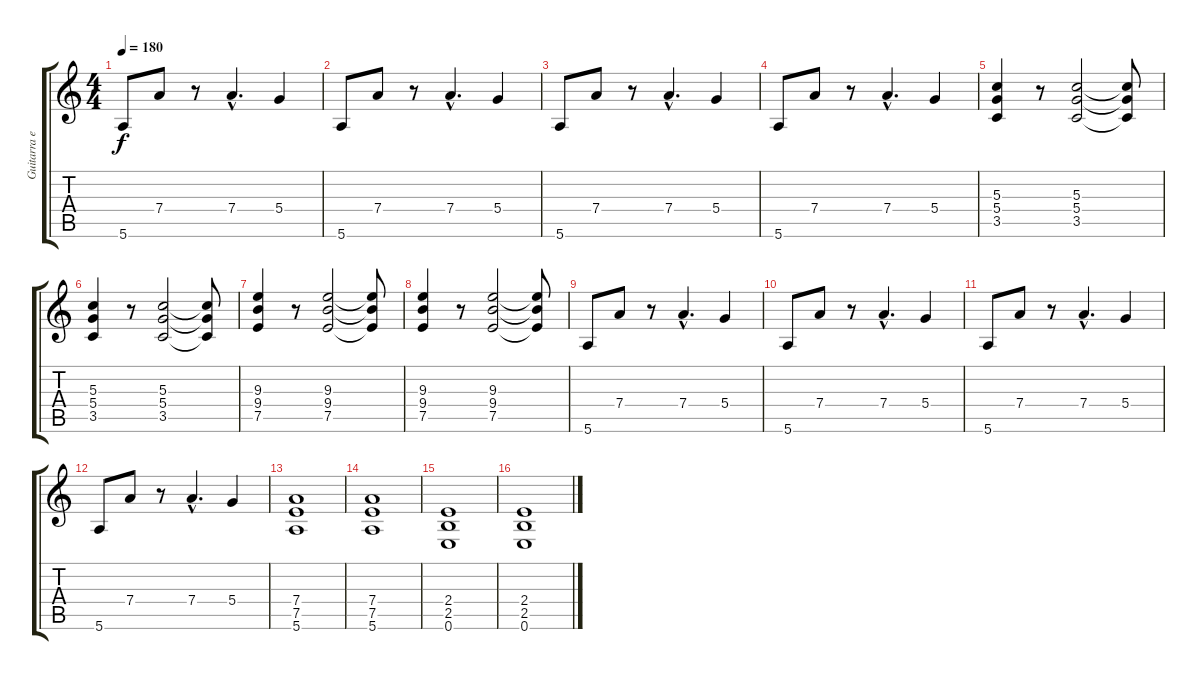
\track ("Guitarra eléctrica" "Guitarra e") {instrument overdrivenguitar}
\staff {score tabs}
\tuning (E4 B3 G3 D3 A2 E2) {hide}
\ts (4 4)
\tempo 180
\clef g2
\ks c
5.6.8{dy f} 7.4.8 r.8 7.4{hac}.4{d} 5.4.4 |
5.6.8 7.4.8 r.8 7.4{hac}.4{d} 5.4.4 |
5.6.8 7.4.8 r.8 7.4{hac}.4{d} 5.4.4 |
5.6.8 7.4.8 r.8 7.4{hac}.4{d} 5.4.4 |
(5.3 5.4 3.5).4 r.8 (5.3 5.4 3.5).2 (5.3{t} 5.4{t} 3.5{t}).8 |
(5.3 5.4 3.5).4 r.8 (5.3 5.4 3.5).2 (5.3{t} 5.4{t} 3.5{t}).8 |
(9.3 9.4 7.5).4 r.8 (9.3 9.4 7.5).2 (9.3{t} 9.4{t} 7.5{t}).8 |
(9.3 9.4 7.5).4 r.8 (9.3 9.4 7.5).2 (9.3{t} 9.4{t} 7.5{t}).8 |
5.6.8 7.4.8 r.8 7.4{hac}.4{d} 5.4.4 |
5.6.8 7.4.8 r.8 7.4{hac}.4{d} 5.4.4 |
5.6.8 7.4.8 r.8 7.4{hac}.4{d} 5.4.4 |
5.6.8 7.4.8 r.8 7.4{hac}.4{d} 5.4.4 |
(7.4 7.5 5.6).1 |
(7.4 7.5 5.6).1 |
(2.4 2.5 0.6).1 |
(2.4 2.5 0.6).1
